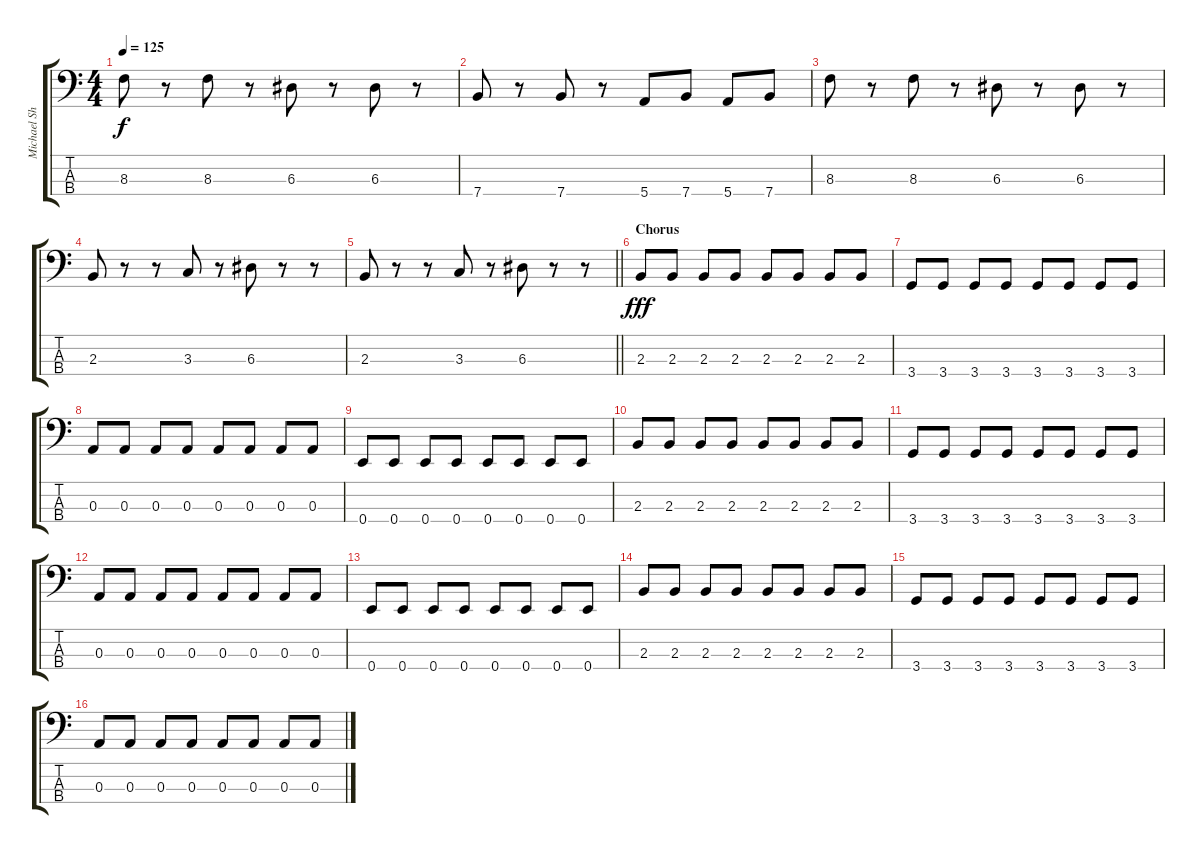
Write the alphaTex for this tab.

\track ("Michael Shuman" "Michael Sh") {instrument electricbasspick}
\staff {score tabs}
\tuning (G2 D2 A1 E1) {hide}
\ts (4 4)
\tempo 125
\clef f4
\ks c
8.3.8{dy f} r.8 8.3.8 r.8 6.3.8 r.8 6.3.8 r.8 |
7.4.8 r.8 7.4.8 r.8 5.4.8 7.4.8 5.4.8 7.4.8 |
8.3.8 r.8 8.3.8 r.8 6.3.8 r.8 6.3.8 r.8 |
2.3.8 r.8 r.8 3.3.8 r.8 6.3.8 r.8 r.8 |
\barLineRight lightlight
2.3.8 r.8 r.8 3.3.8 r.8 6.3.8 r.8 r.8 |
\section ("" "Chorus")
2.3.8{dy fff} 2.3.8 2.3.8 2.3.8 2.3.8 2.3.8 2.3.8 2.3.8 |
3.4.8 3.4.8 3.4.8 3.4.8 3.4.8 3.4.8 3.4.8 3.4.8 |
0.3.8 0.3.8 0.3.8 0.3.8 0.3.8 0.3.8 0.3.8 0.3.8 |
0.4.8 0.4.8 0.4.8 0.4.8 0.4.8 0.4.8 0.4.8 0.4.8 |
2.3.8 2.3.8 2.3.8 2.3.8 2.3.8 2.3.8 2.3.8 2.3.8 |
3.4.8 3.4.8 3.4.8 3.4.8 3.4.8 3.4.8 3.4.8 3.4.8 |
0.3.8 0.3.8 0.3.8 0.3.8 0.3.8 0.3.8 0.3.8 0.3.8 |
0.4.8 0.4.8 0.4.8 0.4.8 0.4.8 0.4.8 0.4.8 0.4.8 |
2.3.8 2.3.8 2.3.8 2.3.8 2.3.8 2.3.8 2.3.8 2.3.8 |
3.4.8 3.4.8 3.4.8 3.4.8 3.4.8 3.4.8 3.4.8 3.4.8 |
0.3.8 0.3.8 0.3.8 0.3.8 0.3.8 0.3.8 0.3.8 0.3.8
